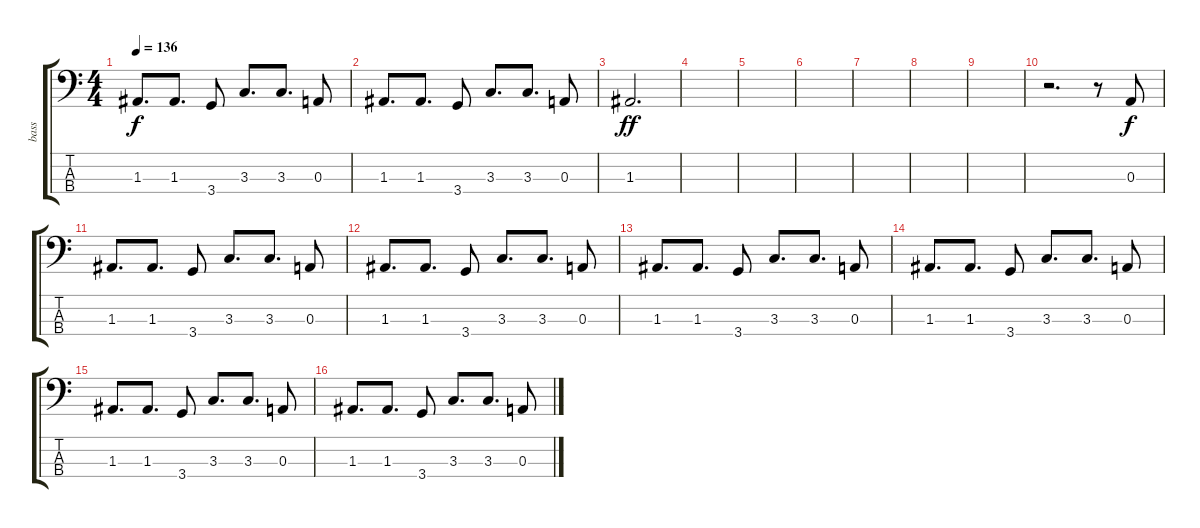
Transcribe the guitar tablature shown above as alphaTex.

\track ("bass" "bass") {instrument electricbassfinger}
\staff {score tabs}
\tuning (G2 D2 A1 E1) {hide}
\ts (4 4)
\tempo 136
\clef f4
\ks c
1.3.8{d dy f} 1.3.8{d} 3.4.8 3.3.8{d} 3.3.8{d} 0.3.8 |
1.3.8{d} 1.3.8{d} 3.4.8 3.3.8{d} 3.3.8{d} 0.3.8 |
1.3.2{d dy ff} |
|
|
|
|
|
|
r.2{d} r.8 0.3.8{dy f} |
1.3.8{d} 1.3.8{d} 3.4.8 3.3.8{d} 3.3.8{d} 0.3.8 |
1.3.8{d} 1.3.8{d} 3.4.8 3.3.8{d} 3.3.8{d} 0.3.8 |
1.3.8{d} 1.3.8{d} 3.4.8 3.3.8{d} 3.3.8{d} 0.3.8 |
1.3.8{d} 1.3.8{d} 3.4.8 3.3.8{d} 3.3.8{d} 0.3.8 |
1.3.8{d} 1.3.8{d} 3.4.8 3.3.8{d} 3.3.8{d} 0.3.8 |
1.3.8{d} 1.3.8{d} 3.4.8 3.3.8{d} 3.3.8{d} 0.3.8
